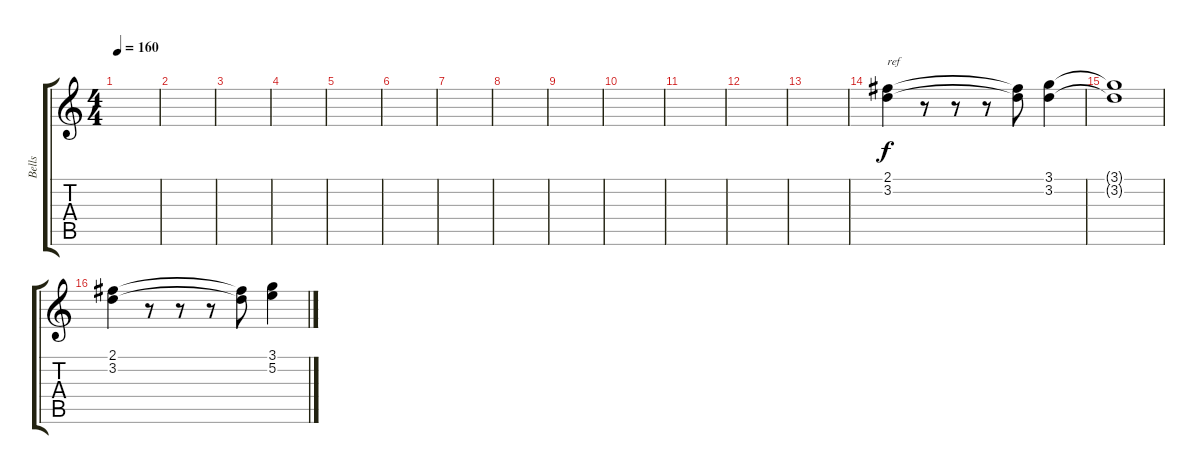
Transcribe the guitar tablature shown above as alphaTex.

\track ("Bells" "Bells") {instrument overdrivenguitar}
\staff {score tabs}
\tuning (E4 B3 G3 D3 A2 E2) {hide}
\ts (4 4)
\tempo 160
\clef g2
\ks c
|
|
|
|
|
|
|
|
|
|
|
|
|
(2.1 3.2).4{txt "ref"} r.8 r.8 r.8 (2.1{t} 3.2{t}).8 (3.1 3.2).4 |
(3.1{t} 3.2{t}).1 |
(2.1 3.2).4 r.8 r.8 r.8 (2.1{t} 3.2{t}).8 (3.1 5.2).4
